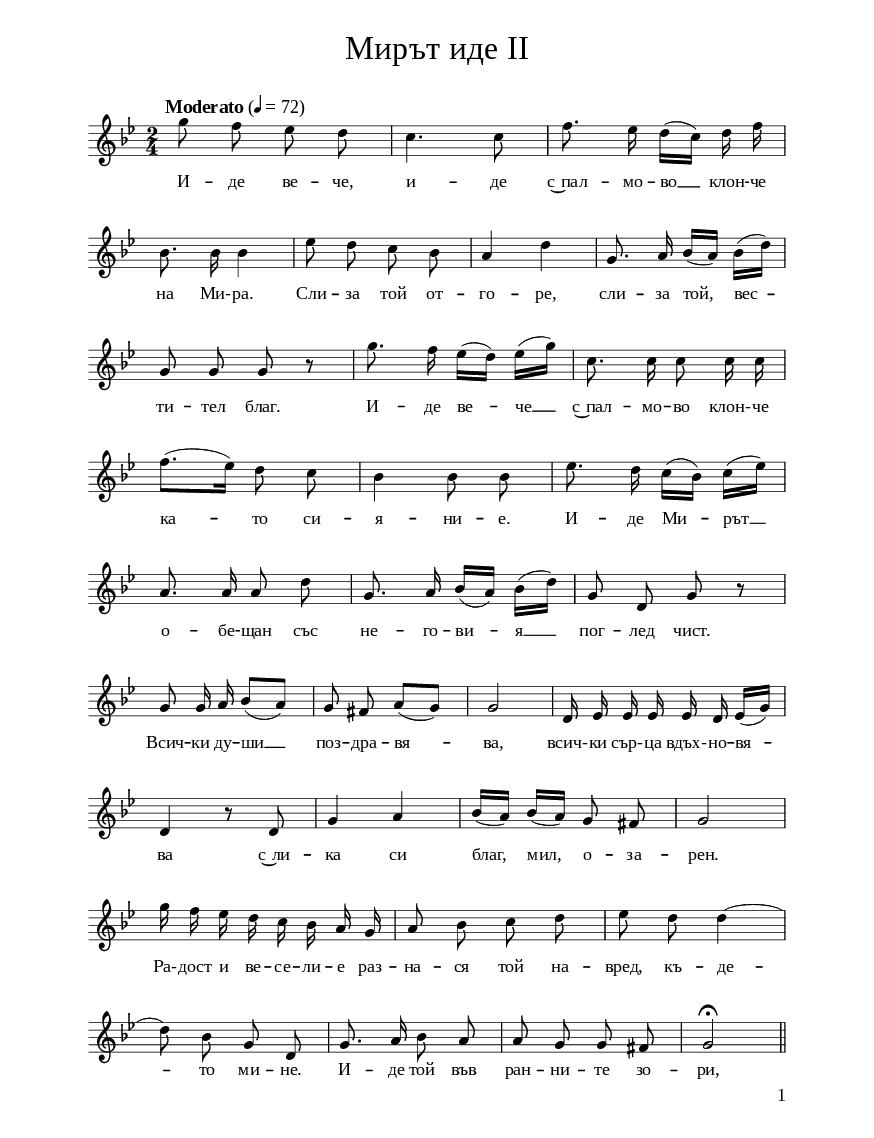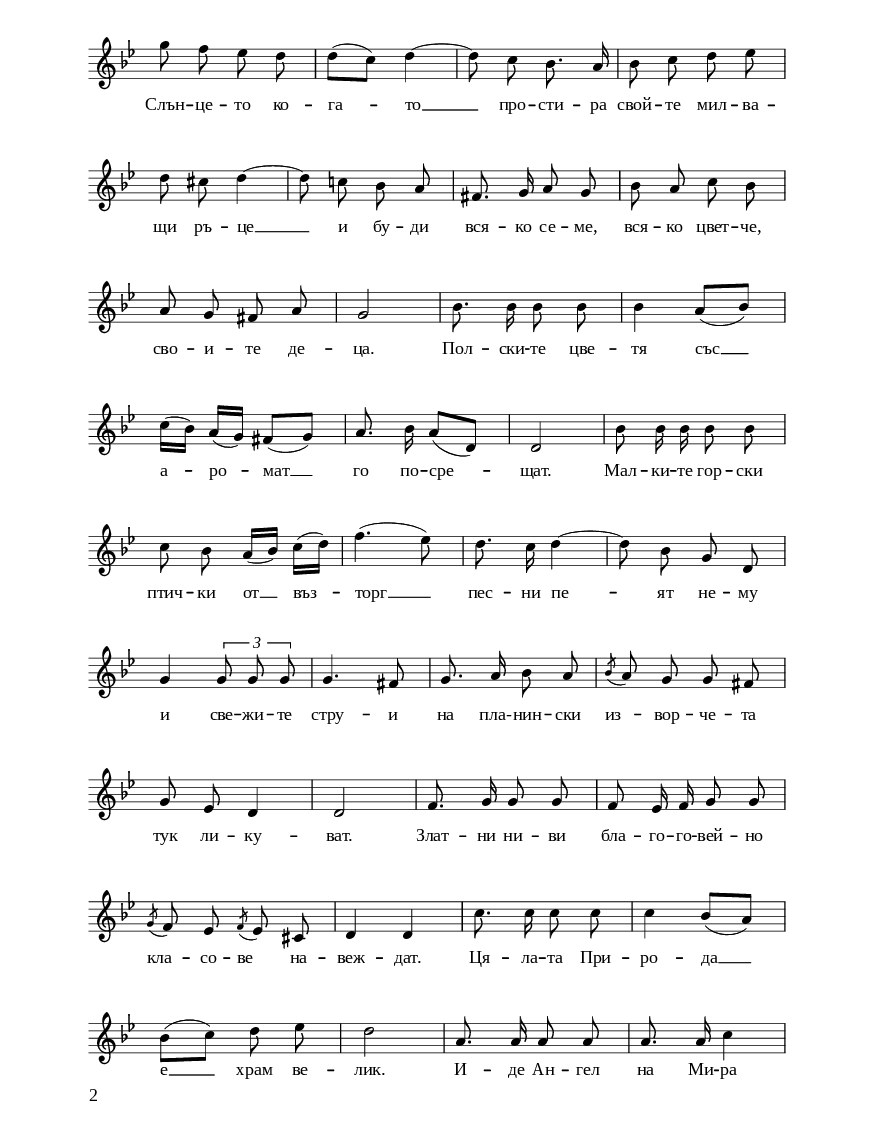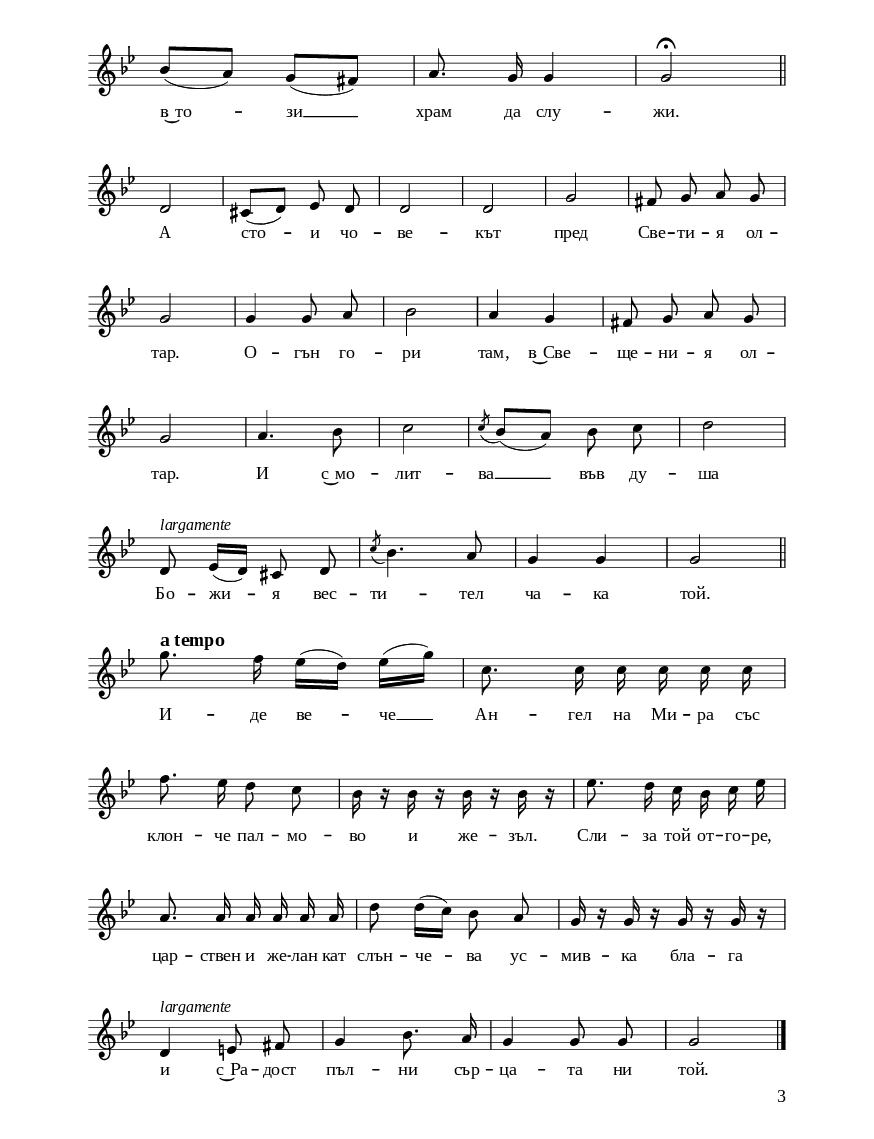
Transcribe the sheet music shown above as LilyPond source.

\version "2.24.2"

% include paper part and global functions
\include "include/globals.ily"

\bookpart {
  \label #'ref158
  \tocItem \markup "Мирът иде II"
  \include "include/bookpart-paper.ily"
  \score {
    \include "include/score-layout.ily"

    \new Voice \relative c' {
      \clef treble
      \key g \minor
      \time 2/4
      \tempoFunc "Moderato" 4 "72"
      \autoBeamOff
      g''8 f ees d | \noBreak
      c4. c8 | \noBreak
      f8. ees16 d([c]) d f | \break

      bes,8. bes16 bes4 | \noBreak
      ees8 d c bes | \noBreak
      a4 d | \noBreak
      g,8. a16 bes([a]) bes ([d]) | \break

      g,8 g g r | \noBreak
      g'8. f16 ees([d]) ees([g]) | \noBreak
      c,8. c16 c8 c16 c | \break

      f8.([ees16]) d8 c | \noBreak
      bes4 bes8 bes | \noBreak
      ees8. d16 c([bes]) c([ees]) | \break

      a,8. a16 a8 d | \noBreak
      g,8. a16 bes([a]) bes([d]) | \noBreak
      g,8 d g r | \break

      g8 g16 a bes8([a]) | \noBreak
      g fis a([g]) | \noBreak
      g2 | \noBreak
      d16 ees ees ees ees d ees([g]) | \break

      d4 r8 d | \noBreak
      g4 a | \noBreak
      bes16 ([a]) bes ([a]) g8 fis | \noBreak
      g2 | \break

      g'16 f ees d c bes a g | \noBreak
      a8 bes c d | \noBreak
      ees d d4~ | \break

      d8 bes g d | \noBreak
      g8. a16 bes8 a | \noBreak
      a g g fis | \noBreak
      g2\fermata | \bar "||" \break

      g'8 f ees d | \noBreak
      d([c]) d4~ | \noBreak
      d8 c bes8. a16 | \noBreak
      bes8 c d ees | \break

      d cis d4~ | \noBreak
      d8 c! bes a | \noBreak
      fis8. g16 a8 g | \noBreak
      bes a c bes | \break

      a g fis a | \noBreak
      g2 | \noBreak
      bes8. bes16 bes8 bes | \noBreak
      bes4 a8([bes]) | \break

      c16([bes]) a([g]) fis8([g]) | \noBreak
      a8. bes16 a8([d,]) | \noBreak
      d2 | \noBreak
      bes'8 bes16 bes bes8 bes | \break

      c bes a16([bes]) c([d]) | \noBreak
      f4.(ees8) | \noBreak
      d8. c16 d4~ | \noBreak
      d8 bes g d | \break

      g4 \times 2/3 { g8 g g }  | \noBreak
      g4. fis8 | \noBreak
      g8. a16 bes8 a | \noBreak
      \acciaccatura { bes } a g g fis | \break

      g ees d4 | \noBreak
      d2 | \noBreak
      f8. g16 g8 g | \noBreak
      f ees16 f g8 g | \break

      \acciaccatura { g } f ees \acciaccatura { f } ees  cis | \noBreak
      d4 d | \noBreak
      c'8. c16 c8 c | \noBreak
      c4 bes8([a]) | \break

      bes([c]) d ees | \noBreak
      d2 | \noBreak
      a8. a16 a8 a | \noBreak
      a8. a16 c4 | \break

      bes8([a]) g([fis]) | \noBreak
      a8. g16 g4
      g2\fermata \bar "||" | \break
      d2 \noBreak

      cis8([d]) ees d | \noBreak
      d2 | \noBreak
      d | \noBreak
      g | \noBreak
      fis8 g a g | \break

      g2 | \noBreak
      g4 g8 a | \noBreak
      bes2 | \noBreak
      a4 g | \noBreak
      fis8 g a g | \break

      g2 | \noBreak
      a4. bes8 | \noBreak
      c2 | \noBreak
      \acciaccatura { c8 } bes([a]) bes c | \noBreak
      d2 | \break

      d,8^\markup{ \italic { largamente } } ees16([d]) cis8 d | \noBreak
      \acciaccatura { c' } bes4. a8 | \noBreak
      g4 g | \noBreak
      g2 | \bar "||" \break

      \tempo "a tempo" g'8. f16 ees([d]) ees([g]) | \noBreak
      c,8. c16 c c c c | \break

      f8. ees16 d8 c | \noBreak
      bes16 r bes r bes r bes r | \noBreak
      ees8. d16 c bes c ees | \break

      a,8. a16 a a a a | \noBreak
      d8 d16([c]) bes8 a | \noBreak
      g16 r g r g r g r | \break

      d4^\markup{ \italic { largamente } } e8 fis | \noBreak
      g4 bes8. a16 | \noBreak
      g4 g8 g | \noBreak
      g2 \bar "|."
    }

    \addlyrics {
      И -- де ве -- че, | и -- де | "с~пал" -- мо -- во __ клон -- че |
      на "Ми-" -- ра. | Сли -- за той от -- | го -- ре, | сли -- за той, вес -- |
      ти -- тел благ. | И -- де ве -- че __ | "с~пал" -- мо -- во "клон-" -- че |
      ка -- то си -- | я -- ни -- е. | И -- де Ми -- рът __ |
      о -- бе -- щан със | не -- го -- ви -- я __ | пог -- лед чист. |
      Всич -- ки ду -- ши __ | поз -- дра -- вя -- | ва, | "всич-" -- ки "сър-" -- ца "вдъх-" -- но -- вя -- |
      ва "с~ли" -- | ка си | благ, мил, о -- за -- | рен. |
      "Ра-" -- дост и ве -- се -- ли -- е раз -- | на -- ся той на -- | вред, къ -- де --
      то ми -- не. | И -- де той във  | ран -- ни -- те зо -- | ри, |
      Слън -- це -- то ко -- | га -- то __ про -- сти -- ра свой -- те мил -- ва -- |
      щи ръ -- це __ и бу -- ди | вся -- ко се -- ме, | вся -- ко цвет -- че, |
      сво -- и -- те де -- | ца. Пол -- ски -- те цве -- | тя със __ |
      а -- ро -- мат __ | го по -- сре -- | щат. Мал -- ки -- те гор -- ски |
      птич -- ки от __ въз -- | торг __ | пес -- ни пе -- ят не -- му |
      и све -- жи -- те | стру -- и | на "пла-" -- нин -- ски | из -- вор -- че -- та |
      тук ли -- ку -- | ват. | Злат -- ни ни -- ви | бла -- го -- го -- вей -- но |
      кла -- со -- ве на -- | веж -- дат. | Ця -- ла -- та При -- | ро -- да __ |
      е __ храм ве -- | лик. | И -- де Ан -- гел | на Ми -- ра |
      "в~то" -- зи __ | храм да слу -- | жи. | А |
      сто -- и чо -- | ве -- | кът | пред | Све -- ти -- я ол -- |
      тар. | О -- гън го -- | ри | там, "в~Све" -- | ще -- ни -- я ол -- |
      тар. | И "с~мо" -- | лит -- | ва __ във ду -- | ша |
      Бо -- жи -- я вес -- | ти -- тел | ча -- ка | той. |
      И -- де ве -- че __ | Ан -- гел на Ми -- ра със |
      клон -- че пал -- мо -- | во и же -- зъл. | Сли -- за той от -- го -- ре, |
      цар -- ствен и же -- лан кат | слън -- че -- ва ус -- | мив -- ка бла -- га |
      и "с~Ра" -- дост | пъл -- ни сър -- | ца -- та ни той. |
    }

    \header {
      title = \titleFunc "Мирът иде II" "Mirăt ide II"
    }

    \midi{}

  } % score


} % bookpart
